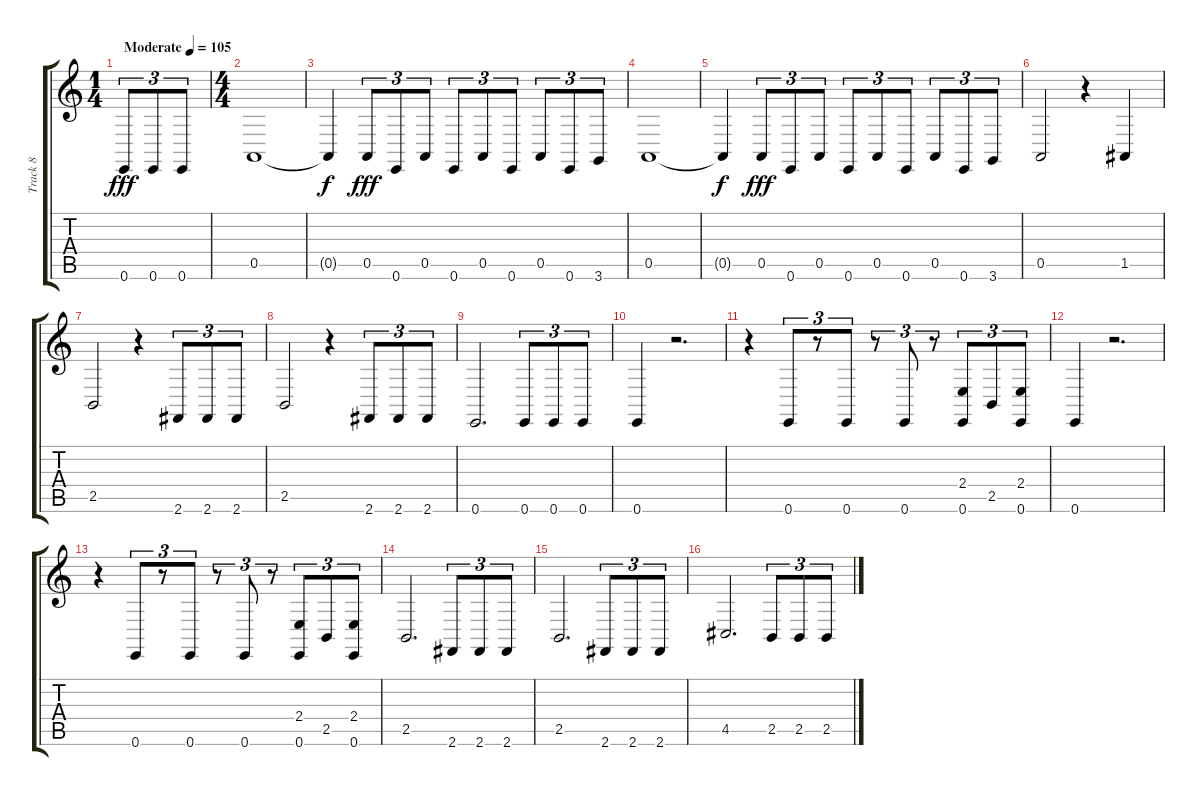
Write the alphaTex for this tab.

\track ("Track 8" "Track 8") {instrument timpani}
\staff {score tabs}
\tuning (E4 B3 G3 D3 A2 E2) {hide}
\ts (1 4)
\tempo (105 "Moderate")
\clef g2
\ks c
0.6.8{tu (3 2) dy fff instrument timpani} 0.6.8{tu (3 2)} 0.6.8{tu (3 2)} |
\ts (4 4)
0.5.1 |
0.5{t}.4{dy f} 0.5.8{tu (3 2) dy fff} 0.6.8{tu (3 2)} 0.5.8{tu (3 2)} 0.6.8{tu (3 2)} 0.5.8{tu (3 2)} 0.6.8{tu (3 2)} 0.5.8{tu (3 2)} 0.6.8{tu (3 2)} 3.6.8{tu (3 2)} |
0.5.1 |
0.5{t}.4{dy f} 0.5.8{tu (3 2) dy fff} 0.6.8{tu (3 2)} 0.5.8{tu (3 2)} 0.6.8{tu (3 2)} 0.5.8{tu (3 2)} 0.6.8{tu (3 2)} 0.5.8{tu (3 2)} 0.6.8{tu (3 2)} 3.6.8{tu (3 2)} |
0.5.2 r.4 1.5.4 |
2.5.2 r.4 2.6.8{tu (3 2)} 2.6.8{tu (3 2)} 2.6.8{tu (3 2)} |
2.5.2 r.4 2.6.8{tu (3 2)} 2.6.8{tu (3 2)} 2.6.8{tu (3 2)} |
0.6.2{d} 0.6.8{tu (3 2)} 0.6.8{tu (3 2)} 0.6.8{tu (3 2)} |
0.6.4 r.2{d} |
r.4 0.6.8{tu (3 2)} r.8{tu (3 2)} 0.6.8{tu (3 2)} r.8{tu (3 2)} 0.6.8{tu (3 2)} r.8{tu (3 2)} (2.4 0.6).8{tu (3 2)} 2.5.8{tu (3 2)} (2.4 0.6).8{tu (3 2)} |
0.6.4 r.2{d} |
r.4 0.6.8{tu (3 2)} r.8{tu (3 2)} 0.6.8{tu (3 2)} r.8{tu (3 2)} 0.6.8{tu (3 2)} r.8{tu (3 2)} (2.4 0.6).8{tu (3 2)} 2.5.8{tu (3 2)} (2.4 0.6).8{tu (3 2)} |
2.5.2{d} 2.6.8{tu (3 2)} 2.6.8{tu (3 2)} 2.6.8{tu (3 2)} |
2.5.2{d} 2.6.8{tu (3 2)} 2.6.8{tu (3 2)} 2.6.8{tu (3 2)} |
4.5.2{d} 2.5.8{tu (3 2)} 2.5.8{tu (3 2)} 2.5.8{tu (3 2)}
